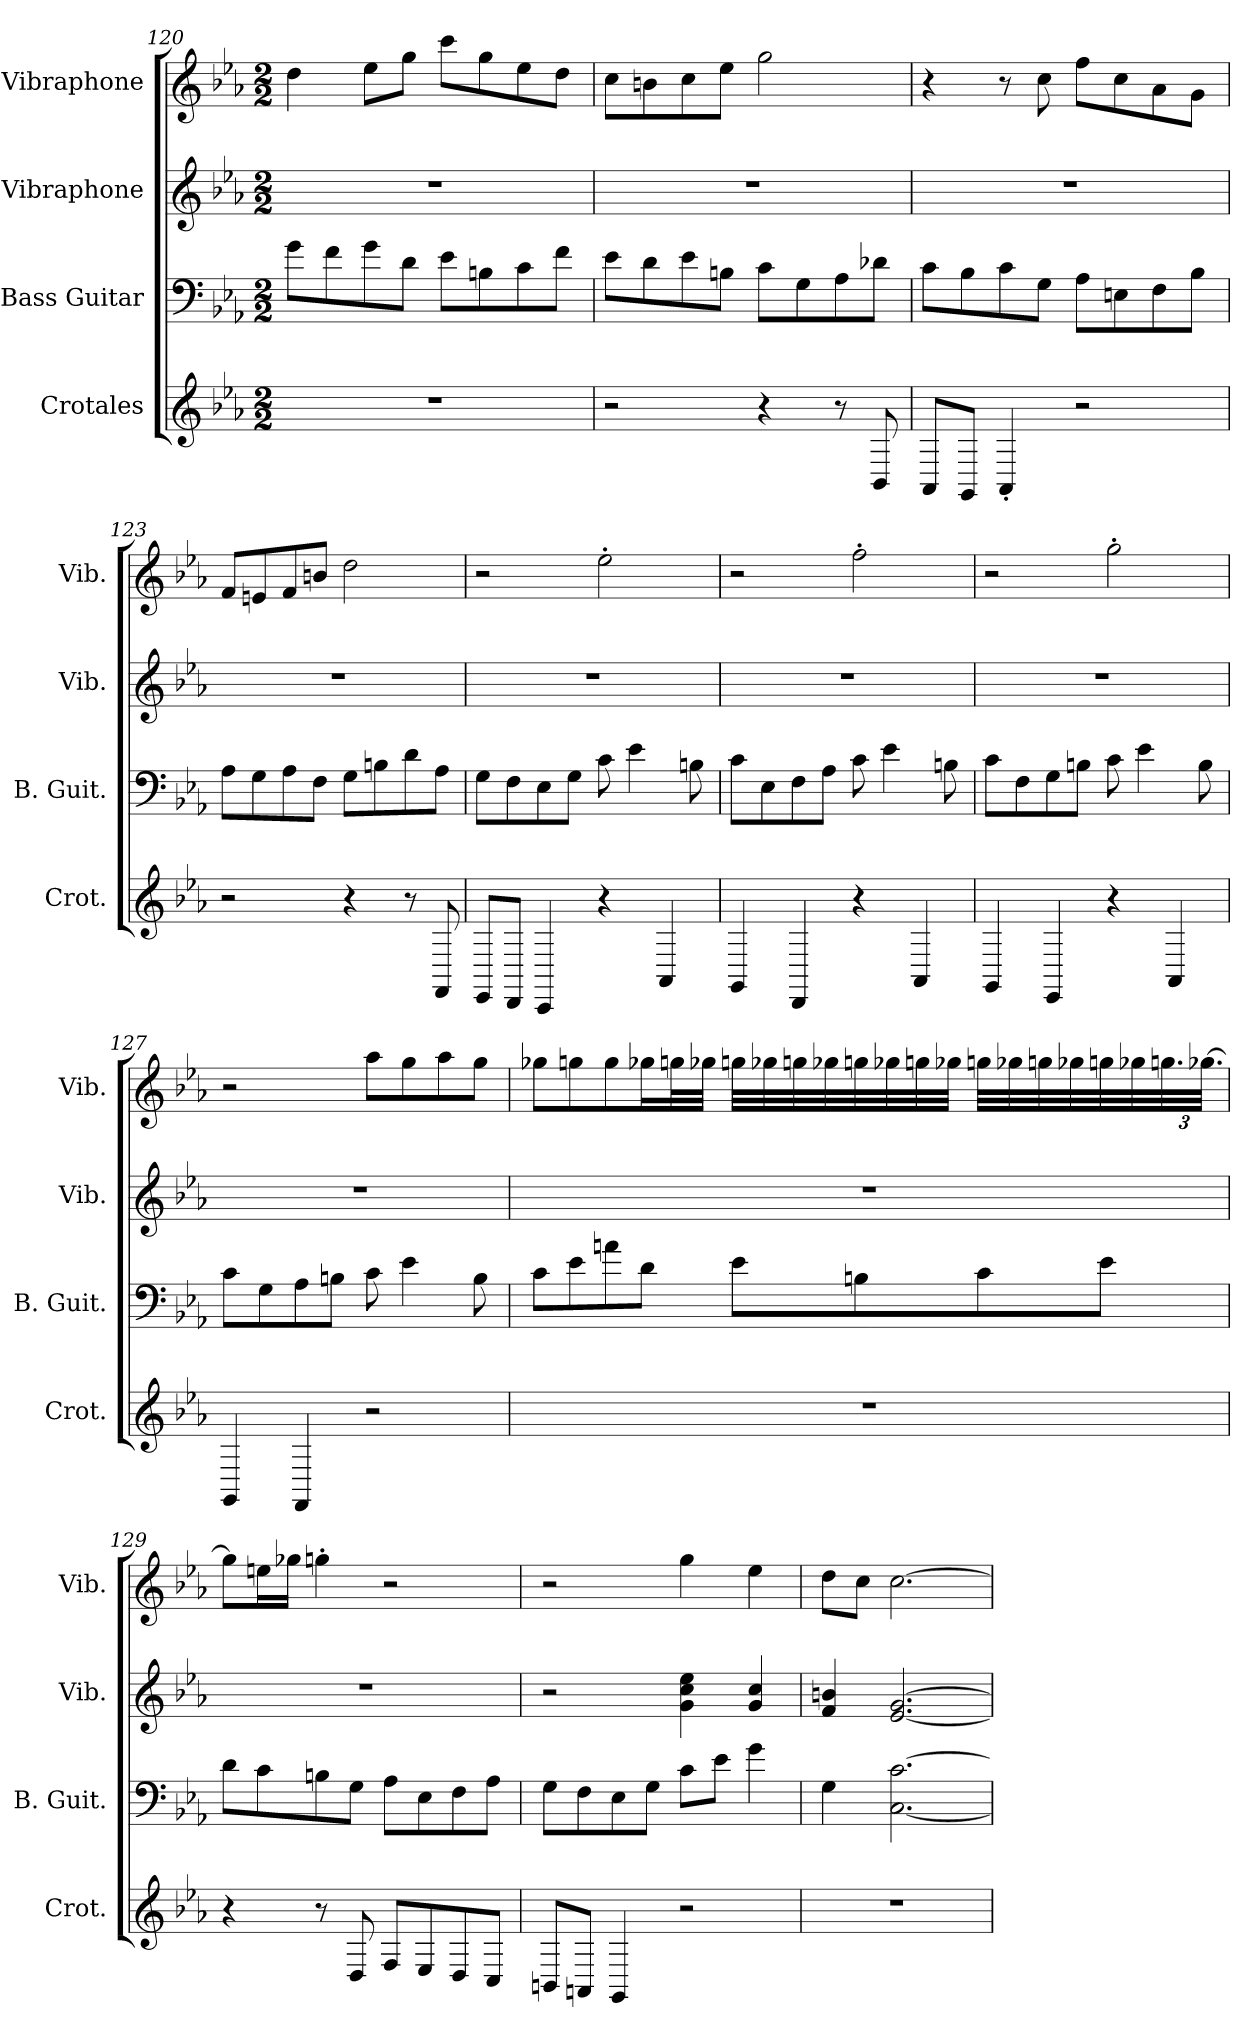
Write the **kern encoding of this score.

**kern	**kern	**kern	**kern
*part4	*part3	*part2	*part1
*staff4	*staff3	*staff2	*staff1
*I"Crotales	*I"Bass Guitar	*I"Vibraphone	*I"Vibraphone
*I'Crot.	*I'B. Guit.	*I'Vib.	*I'Vib.
*clefG2	*clefF4	*clefG2	*clefG2
*ITrd-14c-24	*ITrd7c12	*	*
*k[b-e-a-]	*k[b-e-a-]	*k[b-e-a-]	*k[b-e-a-]
*M2/2	*M2/2	*M2/2	*M2/2
=120	=120	=120	=120
1r	8G\L	1r	4dd\
.	8F\	.	.
.	8G\	.	8ee-\L
.	8D\J	.	8gg\J
.	8E-\L	.	8ccc\L
.	8BBn\	.	8gg\
.	8C\	.	8ee-\
.	8F\J	.	8dd\J
!!LO:LB:g=z
=121	=121	=121	=121
2r	8E-\L	1r	8cc\L
.	8D\	.	8bn\
.	8E-\	.	8cc\
.	8BBn\J	.	8ee-\J
4r	8C\L	.	2gg\
.	8GG\	.	.
8r	8AA-\	.	.
8b-/	8D-X\J	.	.
=122	=122	=122	=122
8a-/L	8C\L	1r	4r
8g/J	8BB-\	.	.
4a-'/	8C\	.	8r
.	8GG\J	.	8cc\
2r	8AA-\L	.	8ff\L
.	8EEn\	.	8cc\
.	8FF\	.	8a-\
.	8BB-\J	.	8g\J
=123	=123	=123	=123
2r	8AA-\L	1r	8f/L
.	8GG\	.	8en/
.	8AA-\	.	8f/
.	8FF\J	.	8bn/J
4r	8GG\L	.	2dd\
.	8BBn\	.	.
8r	8D\	.	.
8f/	8AA-\J	.	.
!!LO:PB:g=z
=124	=124	=124	=124
8e-/L	8GG\L	1r	2r
8d/J	8FF\	.	.
4c/	8EE-\	.	.
.	8GG\J	.	.
4r	8C\	.	2ee-'\
.	4E-\	.	.
4a-/	.	.	.
.	8BBn\	.	.
=125	=125	=125	=125
4g/	8C\L	1r	2r
.	8EE-\	.	.
4d/	8FF\	.	.
.	8AA-\J	.	.
4r	8C\	.	2ff'\
.	4E-\	.	.
4a-/	.	.	.
.	8BBn\	.	.
=126	=126	=126	=126
4g/	8C\L	1r	2r
.	8FF\	.	.
4e-/	8GG\	.	.
.	8BBn\J	.	.
4r	8C\	.	2gg'\
.	4E-\	.	.
4a-/	.	.	.
.	8BB\	.	.
=127	=127	=127	=127
4g/	8C\L	1r	2r
.	8GG\	.	.
4f/	8AA-\	.	.
.	8BBn\J	.	.
2r	8C\	.	8aa-\L
.	4E-\	.	8gg\
.	.	.	8aa-\
.	8BB\	.	8gg\J
!!LO:LB:g=z
=128	=128	=128	=128
1r	8C\L	1r	8gg-X\L
.	8E-\	.	8ggn\
.	8An\	.	8gg\
.	8D\J	.	16gg-X\L
.	.	.	32ggn\L
.	.	.	32gg-X\JJJ
.	8E-\L	.	32ggn\LLL
.	.	.	32gg-X\
.	.	.	32ggn\
.	.	.	32gg-X\
.	8BBn\	.	32ggn\
.	.	.	32gg-X\
.	.	.	32ggn\
.	.	.	32gg-X\JJJ
.	8C\	.	32ggn\LLL
.	.	.	32gg-X\
.	.	.	32ggn\
.	.	.	32gg-X\
.	8E-\J	.	32ggn\
.	.	.	32gg-X\
*	*	*	*Xbrackettup
.	.	.	48.ggn\
.	.	.	[48.gg-X\JJJ
!!LO:LB:g=z
=129	=129	=129	=129
4r	8D\L	1r	8gg-\L]
.	8C\	.	16een\L
.	.	.	16gg-X\JJ
8r	8BBn\	.	4ggn'\
8dd/	8GG\J	.	.
8ff/L	8AA-\L	.	2r
8ee-/	8EE-\	.	.
8dd/	8FF\	.	.
8cc/J	8AA-\J	.	.
=130	=130	=130	=130
8bn/L	8GG\L	2r	2r
8an/J	8FF\	.	.
4g/	8EE-\	.	.
.	8GG\J	.	.
2r	8C\L	4g\ 4cc\ 4ee-\	4gg\
.	8E-\J	.	.
.	4G\	4g/ 4cc/	4ee-\
=131	=131	=131	=131
1r	4GG\	4f/ 4bn/	8dd\L
.	.	.	8cc\J
.	[2.CC\ [2.C\	[2.e-/ [2.g/	[2.cc\
=	=	=	=
*-	*-	*-	*-
